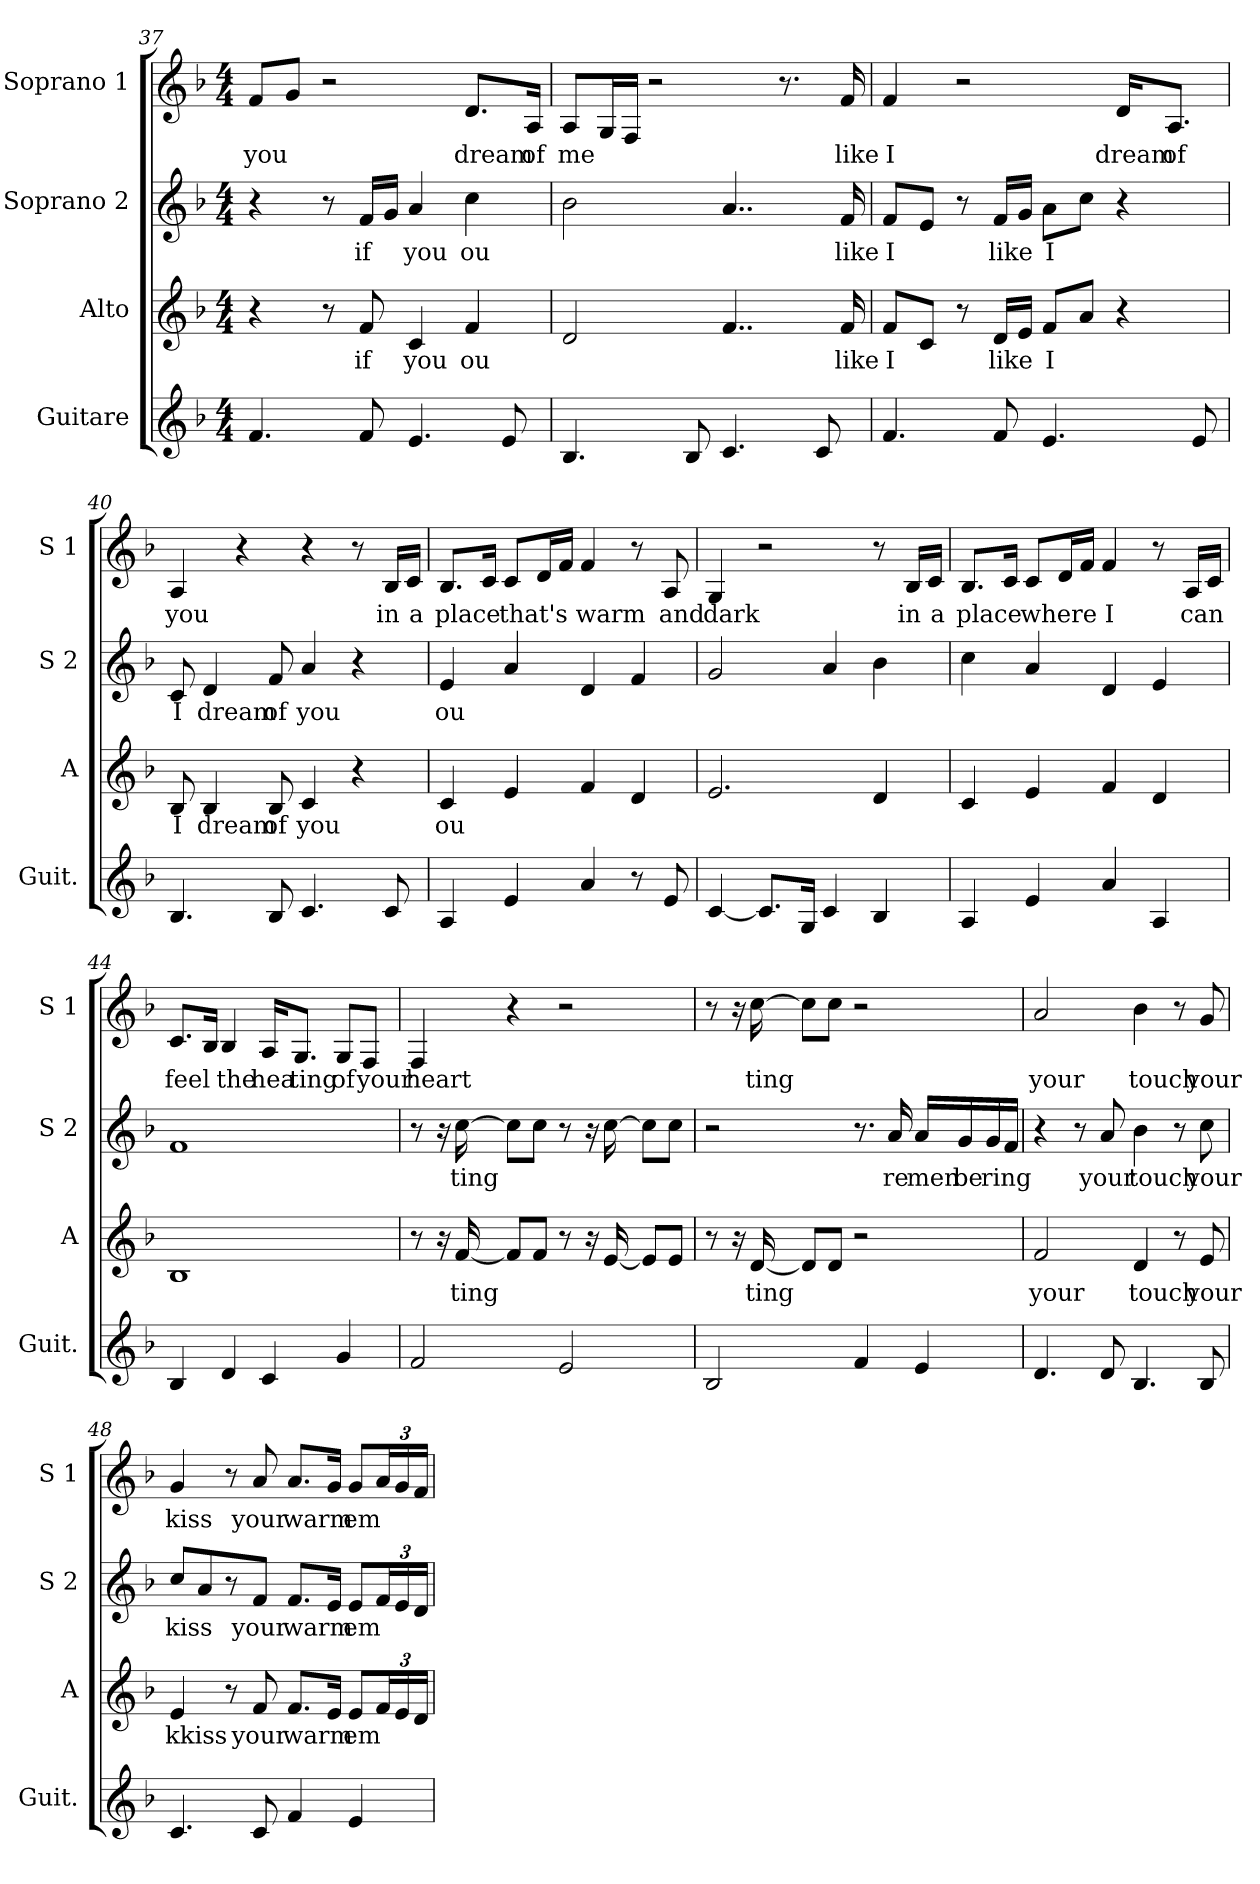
**kern	**kern	**text	**kern	**text	**kern	**text
*part4	*part3	*part3	*part2	*part2	*part1	*part1
*staff4	*staff3	*staff3	*staff2	*staff2	*staff1	*staff1
*I"Guitare	*I"Alto	*	*I"Soprano 2	*	*I"Soprano 1	*
*I'Guit.	*I'A	*	*I'S 2	*	*I'S 1	*
!!LO:PB:g=z
*clefG2	*clefG2	*	*clefG2	*	*clefG2	*
*ITrd7c12	*	*	*	*	*	*
*k[b-]	*k[b-]	*	*k[b-]	*	*k[b-]	*
*F:	*F:	*	*F:	*	*F:	*
*M4/4	*M4/4	*	*M4/4	*	*M4/4	*
=37	=37	=37	=37	=37	=37	=37
!	!	!	!	!	!	!LO:LY:b
4.F/	4r	.	4r	.	8f/L	you
.	.	.	.	.	8g/J	.
.	8r	.	8r	.	2r	.
!	!	!LO:LY:b	!	!LO:LY:b	!	!
8F/	8f/	if	16f/LL	if	.	.
.	.	.	16g/JJ	.	.	.
!	!	!LO:LY:b	!	!LO:LY:b	!	!
4.E/	4c/	you	4a/	you	.	.
!	!	!LO:LY:b	!	!LO:LY:b	!	!LO:LY:b
.	4f/	ou	4cc\	ou	8.d/L	dream
8E/	.	.	.	.	.	.
!	!	!	!	!	!	!LO:LY:b
.	.	.	.	.	16A/Jk	of
=38	=38	=38	=38	=38	=38	=38
!	!	!	!	!	!	!LO:LY:b
4.BB-/	2d/	.	2b-\	.	8A/L	me
.	.	.	.	.	16G/L	.
.	.	.	.	.	16F/JJ	.
.	.	.	.	.	2r	.
8BB-/	.	.	.	.	.	.
4.C/	4..f/	.	4..a/	.	.	.
.	.	.	.	.	8.r	.
8C/	.	.	.	.	.	.
!	!	!LO:LY:b	!	!LO:LY:b	!	!LO:LY:b
.	16f/	like	16f/	like	16f/	like
=39	=39	=39	=39	=39	=39	=39
!	!	!LO:LY:b	!	!LO:LY:b	!	!LO:LY:b
4.F/	8f/L	I	8f/L	I	4f/	I
.	8c/J	.	8e/J	.	.	.
.	8r	.	8r	.	2r	.
!	!	!LO:LY:b	!	!LO:LY:b	!	!
8F/	16d/LL	like	16f/LL	like	.	.
.	16e/JJ	.	16g/JJ	.	.	.
!	!	!LO:LY:b	!	!LO:LY:b	!	!
4.E/	8f/L	I	8a\L	I	.	.
.	8a/J	.	8cc\J	.	.	.
!	!	!	!	!	!	!LO:LY:b
.	4r	.	4r	.	16d/KL	dream
!	!	!	!	!	!	!LO:LY:b
.	.	.	.	.	8.A/J	of
8E/	.	.	.	.	.	.
=40	=40	=40	=40	=40	=40	=40
!	!	!LO:LY:b	!	!LO:LY:b	!	!LO:LY:b
4.BB-/	8B-/	I	8c/	I	4A/	you
!	!	!LO:LY:b	!	!LO:LY:b	!	!
.	4B-/	dream	4d/	dream	.	.
.	.	.	.	.	4r	.
!	!	!LO:LY:b	!	!LO:LY:b	!	!
8BB-/	8B-/	of	8f/	of	.	.
!	!	!LO:LY:b	!	!LO:LY:b	!	!
4.C/	4c/	you	4a/	you	4r	.
.	4r	.	4r	.	8r	.
!	!	!	!	!	!	!LO:LY:b
8C/	.	.	.	.	16B-/LL	in
!	!	!	!	!	!	!LO:LY:b
.	.	.	.	.	16c/JJ	a
!!LO:LB:g=z
=41	=41	=41	=41	=41	=41	=41
!	!	!LO:LY:b	!	!LO:LY:b	!	!LO:LY:b
4AA/	4c/	ou	4e/	ou	8.B-/L	place
.	.	.	.	.	16c/Jk	.
!	!	!	!	!	!	!LO:LY:b
4E/	4e/	.	4a/	.	8c/L	that's
.	.	.	.	.	16d/L	.
.	.	.	.	.	16f/JJ	.
!	!	!	!	!	!	!LO:LY:b
4A/	4f/	.	4d/	.	4f/	warm
8r	4d/	.	4f/	.	8r	.
!	!	!	!	!	!	!LO:LY:b
8E/	.	.	.	.	8A/	and
=42	=42	=42	=42	=42	=42	=42
!	!	!	!	!	!	!LO:LY:b
[4C/	2.e/	.	2g/	.	4G/	dark
8.C/L]	.	.	.	.	2r	.
16GG/Jk	.	.	.	.	.	.
4C/	.	.	4a/	.	.	.
4BB-/	4d/	.	4b-\	.	8r	.
!	!	!	!	!	!	!LO:LY:b
.	.	.	.	.	16B-/LL	in
!	!	!	!	!	!	!LO:LY:b
.	.	.	.	.	16c/JJ	a
=43	=43	=43	=43	=43	=43	=43
!	!	!	!	!	!	!LO:LY:b
4AA/	4c/	.	4cc\	.	8.B-/L	place
.	.	.	.	.	16c/Jk	.
!	!	!	!	!	!	!LO:LY:b
4E/	4e/	.	4a/	.	8c/L	where
.	.	.	.	.	16d/L	.
.	.	.	.	.	16f/JJ	.
!	!	!	!	!	!	!LO:LY:b
4A/	4f/	.	4d/	.	4f/	I
4AA/	4d/	.	4e/	.	8r	.
!	!	!	!	!	!	!LO:LY:b
.	.	.	.	.	16A/LL	can
.	.	.	.	.	16c/JJ	.
=44	=44	=44	=44	=44	=44	=44
!	!	!	!	!	!	!LO:LY:b
4BB-/	1B-	.	1f	.	8.c/L	feel
.	.	.	.	.	16B-/Jk	.
!	!	!	!	!	!	!LO:LY:b
4D/	.	.	.	.	4B-/	the
!	!	!	!	!	!	!LO:LY:b
4C/	.	.	.	.	16A/KL	hea
!	!	!	!	!	!	!LO:LY:b
.	.	.	.	.	8.G/J	ting
!	!	!	!	!	!	!LO:LY:b
4G/	.	.	.	.	8G/L	of
!	!	!	!	!	!	!LO:LY:b
.	.	.	.	.	8F/J	your
!!LO:LB:g=z
=45	=45	=45	=45	=45	=45	=45
!	!	!	!	!	!	!LO:LY:b
2F/	8r	.	8r	.	4F/	heart
.	16r	.	16r	.	.	.
!	!	!LO:LY:b	!	!LO:LY:b	!	!
.	[16f/	ting	[16cc\	ting	.	.
.	8f/L]	.	8cc\L]	.	4r	.
.	8f/J	.	8cc\J	.	.	.
2E/	8r	.	8r	.	2r	.
.	16r	.	16r	.	.	.
.	[16e/	.	[16cc\	.	.	.
.	8e/L]	.	8cc\L]	.	.	.
.	8e/J	.	8cc\J	.	.	.
=46	=46	=46	=46	=46	=46	=46
2BB-/	8r	.	2r	.	8r	.
.	16r	.	.	.	16r	.
!	!	!LO:LY:b	!	!	!	!LO:LY:b
.	[16d/	ting	.	.	[16cc\	ting
.	8d/L]	.	.	.	8cc\L]	.
.	8d/J	.	.	.	8cc\J	.
4F/	2r	.	8.r	.	2r	.
!	!	!	!	!LO:LY:b	!	!
.	.	.	16a/	re	.	.
!	!	!	!	!LO:LY:b	!	!
4E/	.	.	16a/LL	men	.	.
!	!	!	!	!LO:LY:b	!	!
.	.	.	16g/	be	.	.
!	!	!	!	!LO:LY:b	!	!
.	.	.	16g/	ring	.	.
.	.	.	16f/JJ	.	.	.
=47	=47	=47	=47	=47	=47	=47
!	!	!LO:LY:b	!	!	!	!LO:LY:b
4.D/	2f/	your	4r	.	2a/	your
.	.	.	8r	.	.	.
!	!	!	!	!LO:LY:b	!	!
8D/	.	.	8a/	your	.	.
!	!	!LO:LY:b	!	!LO:LY:b	!	!LO:LY:b
4.BB-/	4d/	touch	4b-\	touch	4b-\	touch
.	8r	.	8r	.	8r	.
!	!	!LO:LY:b	!	!LO:LY:b	!	!LO:LY:b
8BB-/	8e/	your	8cc\	your	8g/	your
=48	=48	=48	=48	=48	=48	=48
!	!	!LO:LY:b	!	!LO:LY:b	!	!LO:LY:b
4.C/	4e/	kkiss	8cc/L	kiss	4g/	kiss
.	.	.	8a/	.	.	.
.	8r	.	8r	.	8r	.
!	!	!LO:LY:b	!	!LO:LY:b	!	!LO:LY:b
8C/	8f/	your	8f/J	your	8a/	your
!	!	!LO:LY:b	!	!LO:LY:b	!	!LO:LY:b
4F/	8.f/L	warm	8.f/L	warm	8.a/L	warm
.	16e/Jk	.	16e/Jk	.	16g/Jk	.
!	!	!LO:LY:b	!	!LO:LY:b	!	!LO:LY:b
4E/	8e/L	em	8e/L	em	8g/L	em
.	24f/L	.	24f/L	.	24a/L	.
.	24e/	.	24e/	.	24g/	.
.	24d/JJ	.	24d/JJ	.	24f/JJ	.
=	=	=	=	=	=	=
*-	*-	*-	*-	*-	*-	*-
